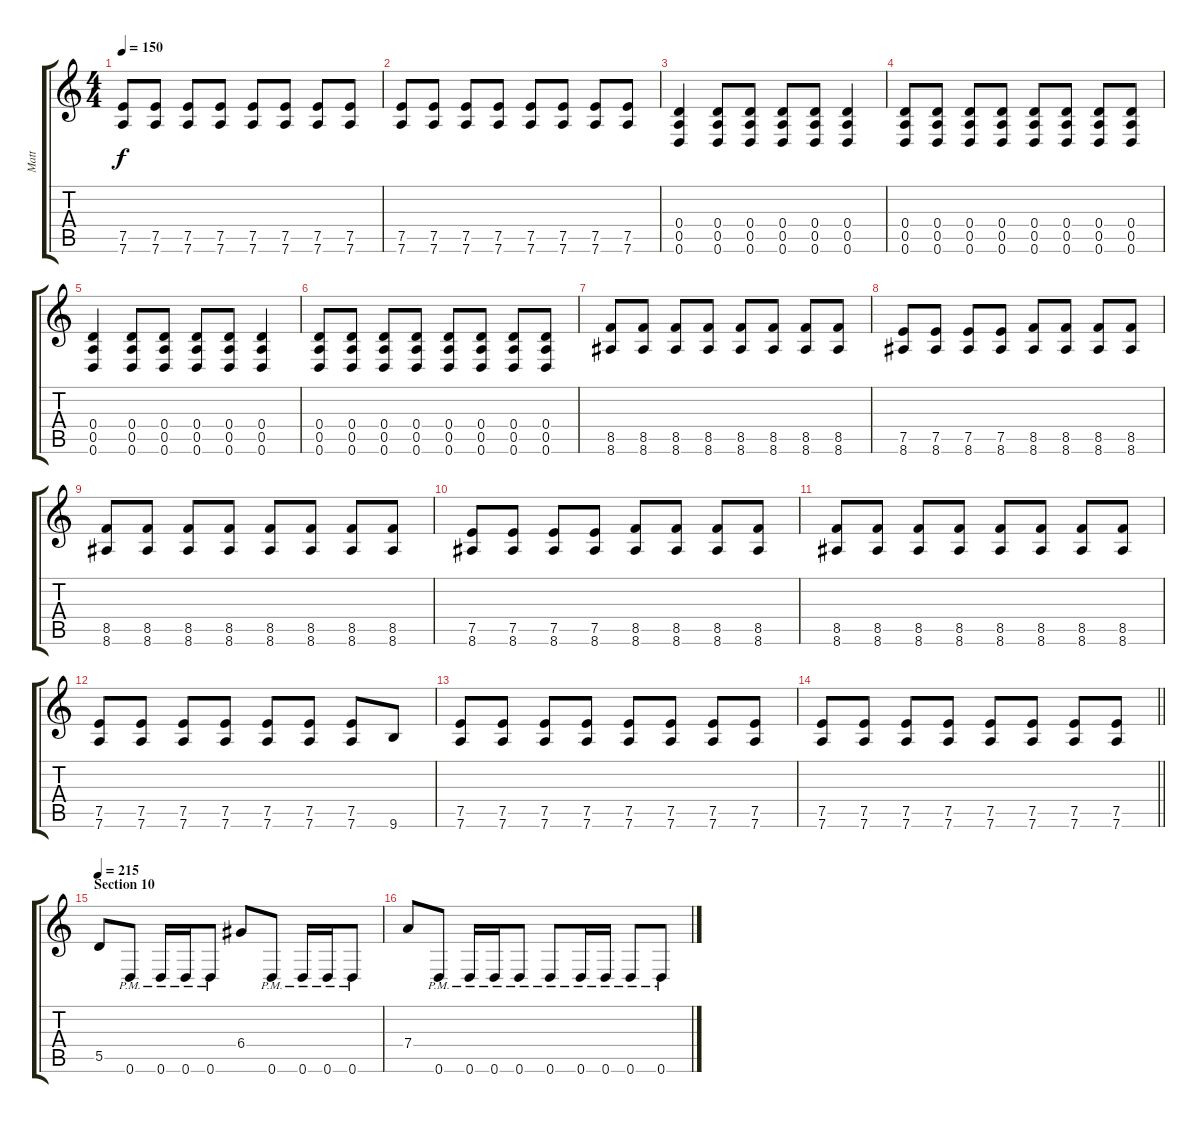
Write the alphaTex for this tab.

\track ("Matt" "Matt") {instrument distortionguitar}
\staff {score tabs}
\tuning (E4 B3 G3 D3 A2 D2) {hide}
\ts (4 4)
\tempo 150
\clef g2
\ks c
(7.5 7.6).8{dy f} (7.5 7.6).8 (7.5 7.6).8 (7.5 7.6).8 (7.5 7.6).8 (7.5 7.6).8 (7.5 7.6).8 (7.5 7.6).8 |
(7.5 7.6).8 (7.5 7.6).8 (7.5 7.6).8 (7.5 7.6).8 (7.5 7.6).8 (7.5 7.6).8 (7.5 7.6).8 (7.5 7.6).8 |
(0.4 0.5 0.6).4 (0.4 0.5 0.6).8 (0.4 0.5 0.6).8 (0.4 0.5 0.6).8 (0.4 0.5 0.6).8 (0.4 0.5 0.6).4 |
(0.4 0.5 0.6).8 (0.4 0.5 0.6).8 (0.4 0.5 0.6).8 (0.4 0.5 0.6).8 (0.4 0.5 0.6).8 (0.4 0.5 0.6).8 (0.4 0.5 0.6).8 (0.4 0.5 0.6).8 |
(0.4 0.5 0.6).4 (0.4 0.5 0.6).8 (0.4 0.5 0.6).8 (0.4 0.5 0.6).8 (0.4 0.5 0.6).8 (0.4 0.5 0.6).4 |
(0.4 0.5 0.6).8 (0.4 0.5 0.6).8 (0.4 0.5 0.6).8 (0.4 0.5 0.6).8 (0.4 0.5 0.6).8 (0.4 0.5 0.6).8 (0.4 0.5 0.6).8 (0.4 0.5 0.6).8 |
(8.5 8.6).8 (8.5 8.6).8 (8.5 8.6).8 (8.5 8.6).8 (8.5 8.6).8 (8.5 8.6).8 (8.5 8.6).8 (8.5 8.6).8 |
(7.5 8.6).8 (7.5 8.6).8 (7.5 8.6).8 (7.5 8.6).8 (8.5 8.6).8 (8.5 8.6).8 (8.5 8.6).8 (8.5 8.6).8 |
(8.5 8.6).8 (8.5 8.6).8 (8.5 8.6).8 (8.5 8.6).8 (8.5 8.6).8 (8.5 8.6).8 (8.5 8.6).8 (8.5 8.6).8 |
(7.5 8.6).8 (7.5 8.6).8 (7.5 8.6).8 (7.5 8.6).8 (8.5 8.6).8 (8.5 8.6).8 (8.5 8.6).8 (8.5 8.6).8 |
(8.5 8.6).8 (8.5 8.6).8 (8.5 8.6).8 (8.5 8.6).8 (8.5 8.6).8 (8.5 8.6).8 (8.5 8.6).8 (8.5 8.6).8 |
(7.5 7.6).8 (7.5 7.6).8 (7.5 7.6).8 (7.5 7.6).8 (7.5 7.6).8 (7.5 7.6).8 (7.5 7.6).8 9.6.8 |
(7.5 7.6).8 (7.5 7.6).8 (7.5 7.6).8 (7.5 7.6).8 (7.5 7.6).8 (7.5 7.6).8 (7.5 7.6).8 (7.5 7.6).8 |
\barLineRight lightlight
(7.5 7.6).8 (7.5 7.6).8 (7.5 7.6).8 (7.5 7.6).8 (7.5 7.6).8 (7.5 7.6).8 (7.5 7.6).8 (7.5 7.6).8 |
\section ("" "Section 10")
\tempo 215
5.5.8 0.6{pm}.8 0.6{pm}.16 0.6{pm}.16 0.6{pm}.8 6.4.8 0.6{pm}.8 0.6{pm}.16 0.6{pm}.16 0.6{pm}.8 |
7.4.8 0.6{pm}.8 0.6{pm}.16 0.6{pm}.16 0.6{pm}.8 0.6{pm}.8 0.6{pm}.16 0.6{pm}.16 0.6{pm}.8 0.6{pm}.8
